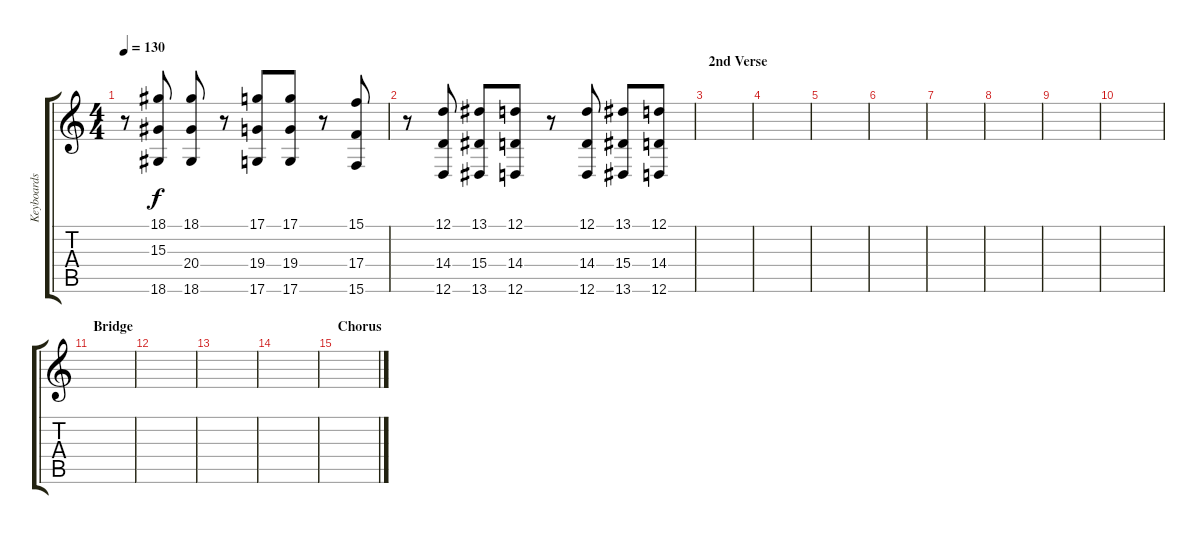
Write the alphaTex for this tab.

\track ("Keyboards (Tuomas Holopainen)" "Keyboards ") {instrument fx4atmosphere}
\staff {score tabs}
\tuning (D4 A3 F3 C3 G2 D2) {hide}
\ts (4 4)
\tempo 130
\clef g2
\ks c
r.8{dy f} (18.1 15.3 18.6).8 (18.1 20.4 18.6).8 r.8 (17.1 19.4 17.6).8 (17.1 19.4 17.6).8 r.8 (15.1 17.4 15.6).8 |
r.8 (12.1 14.4 12.6).8 (13.1 15.4 13.6).8 (12.1 14.4 12.6).8 r.8 (12.1 14.4 12.6).8 (13.1 15.4 13.6).8 (12.1 14.4 12.6).8 |
\section ("" "2nd Verse")
|
|
|
|
|
|
|
|
\section ("" "Bridge")
|
|
|
|
\section ("" "Chorus")
